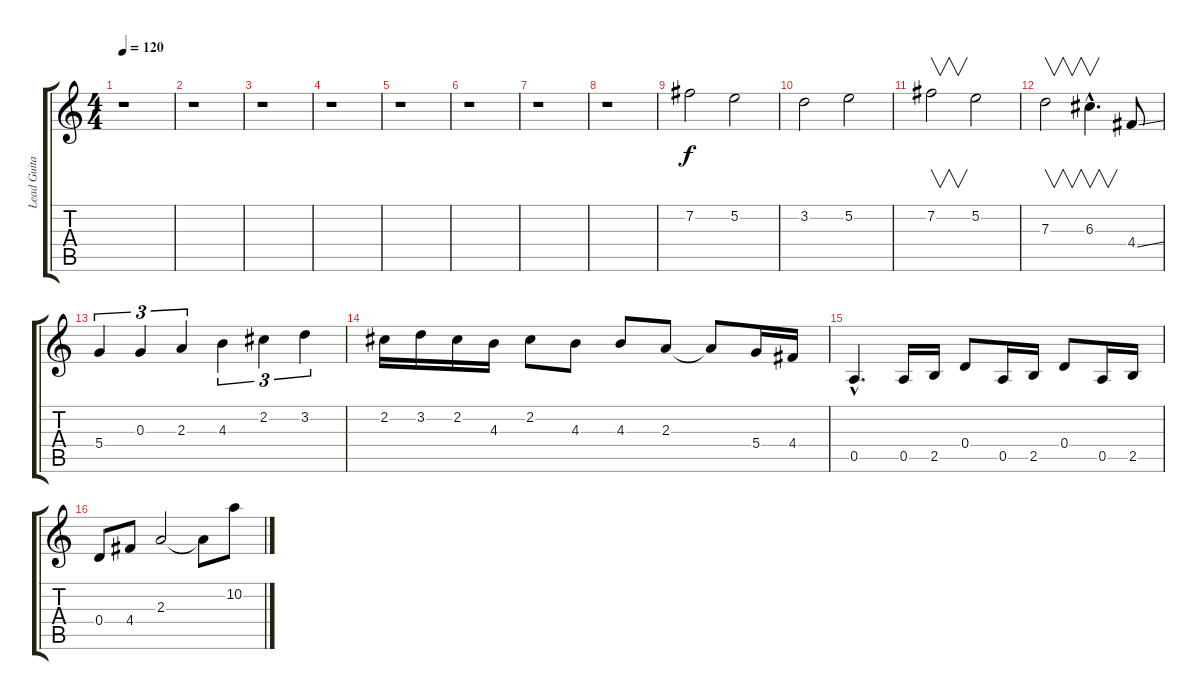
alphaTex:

\track ("Lead Guitar" "Lead Guita") {instrument overdrivenguitar}
\staff {score tabs}
\tuning (E4 B3 G3 D3 A2 E2) {hide}
\ts (4 4)
\tempo 120
\clef g2
\ks c
r.1{dy f} |
r.1 |
r.1 |
r.1 |
r.1 |
r.1 |
r.1 |
r.1 |
7.2.2 5.2.2 |
3.2.2 5.2.2 |
7.2.2{v} 5.2.2 |
7.3.2{v} 6.3{hac}.4{v d} 4.4{ss}.8 |
5.4.4{tu (3 2)} 0.3.4{tu (3 2)} 2.3.4{tu (3 2)} 4.3.4{tu (3 2)} 2.2.4{tu (3 2)} 3.2.4{tu (3 2)} |
2.2.16 3.2.16 2.2.16 4.3.16 2.2.8 4.3.8 4.3.8 2.3.8 2.3{t}.8 5.4.16 4.4.16 |
0.5{hac}.4{d} 0.5.16 2.5.16 0.4.8 0.5.16 2.5.16 0.4.8 0.5.16 2.5.16 |
0.4.8 4.4.8 2.3.2 2.3{t}.8 10.2.8
